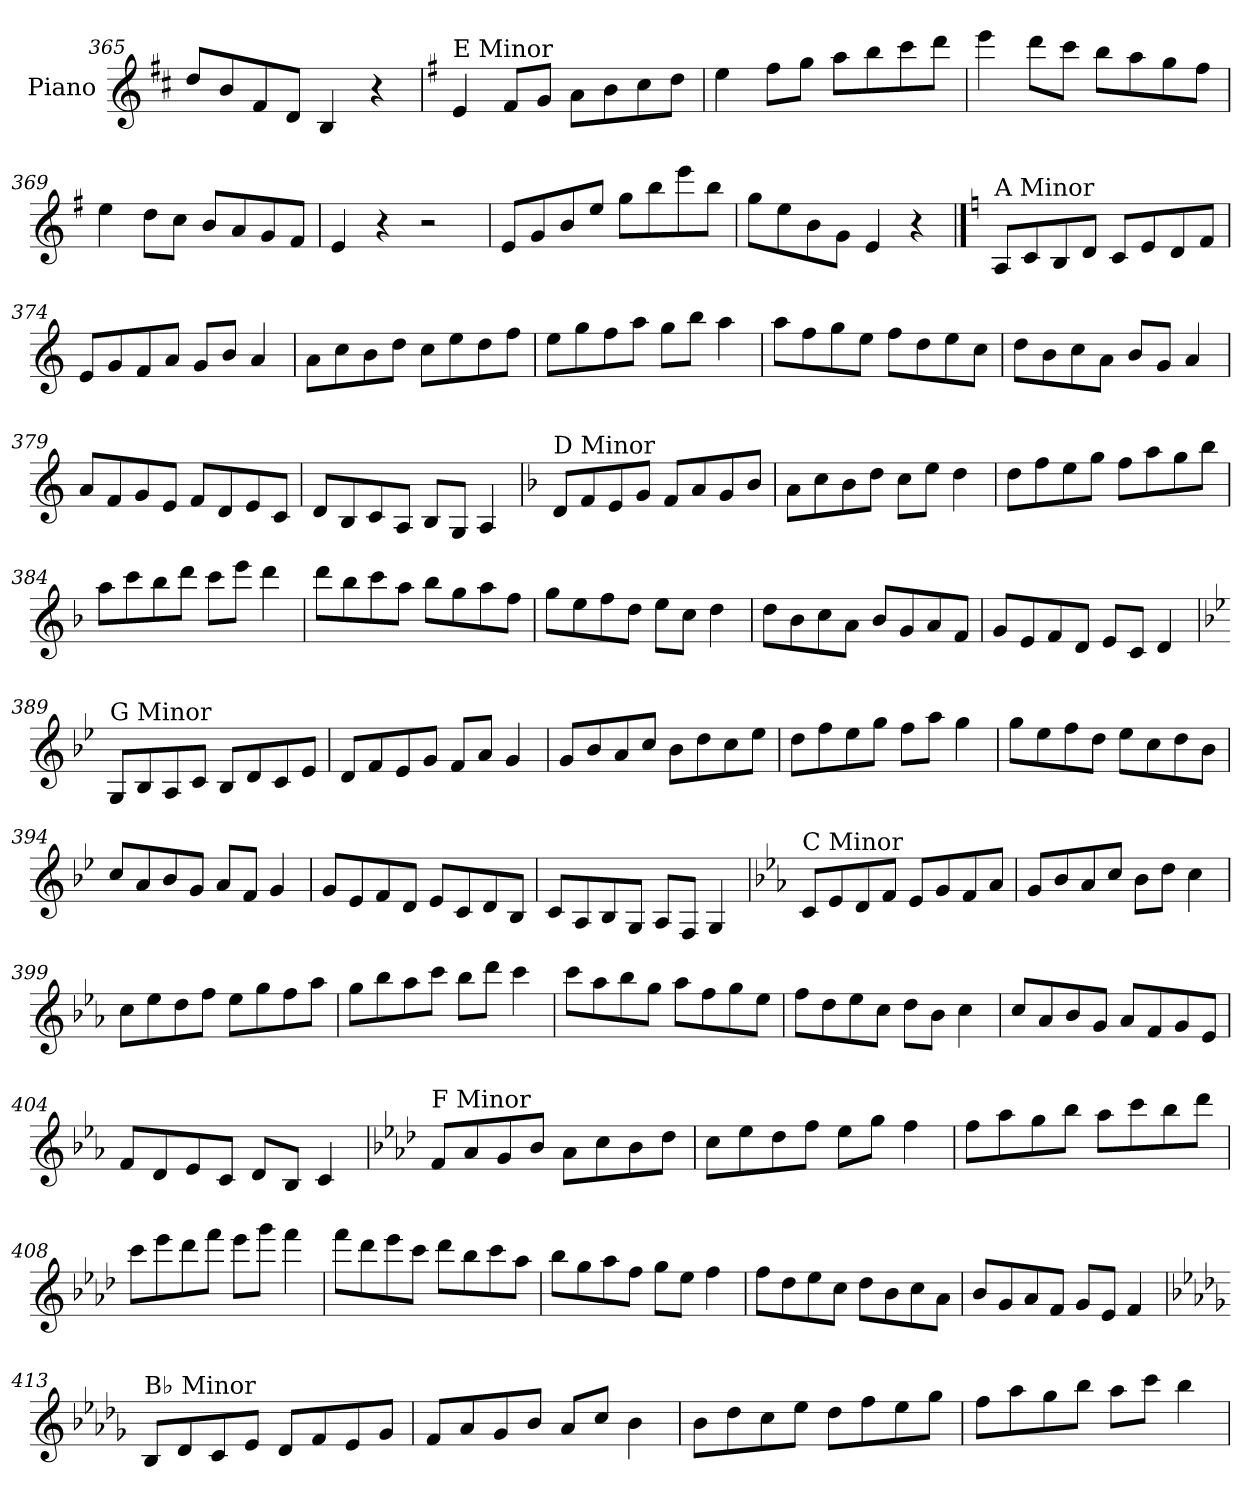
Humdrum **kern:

**kern
*part1
*staff1
*I"Piano
*I'Pno.
*clefG2
*k[f#c#]
=365
8dd/L
8b/
8f#/
8d/J
4B/
4r
!!LO:LB:g=z
=366
*k[f#]
!LO:TX:a:t=E Minor
4e/
8f#/L
8g/J
8a\L
8b\
8cc\
8dd\J
=367
4ee\
8ff#\L
8gg\J
8aa\L
8bb\
8ccc\
8ddd\J
=368
4eee\
8ddd\L
8ccc\J
8bb\L
8aa\
8gg\
8ff#\J
=369
4ee\
8dd\L
8cc\J
8b/L
8a/
8g/
8f#/J
=370
4e/
4r
2r
=371
8e/L
8g/
8b/
8ee/J
8gg\L
8bb\
8eee\
8bb\J
=372
8gg\L
8ee\
8b\
8g\J
4e/
4r
!!LO:PB:g=z
==373
*k[]
!LO:TX:a:t=A Minor
8A/L
8c/
8B/
8d/J
8c/L
8e/
8d/
8f/J
=374
8e/L
8g/
8f/
8a/J
8g/L
8b/J
4a/
=375
8a\L
8cc\
8b\
8dd\J
8cc\L
8ee\
8dd\
8ff\J
=376
8ee\L
8gg\
8ff\
8aa\J
8gg\L
8bb\J
4aa\
!!LO:LB:g=z
=377
8aa\L
8ff\
8gg\
8ee\J
8ff\L
8dd\
8ee\
8cc\J
=378
8dd\L
8b\
8cc\
8a\J
8b/L
8g/J
4a/
=379
8a/L
8f/
8g/
8e/J
8f/L
8d/
8e/
8c/J
=380
8d/L
8B/
8c/
8A/J
8B/L
8G/J
4A/
!!LO:LB:g=z
=381
*k[b-]
!LO:TX:a:t=D Minor
8d/L
8f/
8e/
8g/J
8f/L
8a/
8g/
8b-/J
=382
8a\L
8cc\
8b-\
8dd\J
8cc\L
8ee\J
4dd\
=383
8dd\L
8ff\
8ee\
8gg\J
8ff\L
8aa\
8gg\
8bb-\J
=384
8aa\L
8ccc\
8bb-\
8ddd\J
8ccc\L
8eee\J
4ddd\
!!LO:LB:g=z
=385
8ddd\L
8bb-\
8ccc\
8aa\J
8bb-\L
8gg\
8aa\
8ff\J
=386
8gg\L
8ee\
8ff\
8dd\J
8ee\L
8cc\J
4dd\
=387
8dd\L
8b-\
8cc\
8a\J
8b-/L
8g/
8a/
8f/J
=388
8g/L
8e/
8f/
8d/J
8e/L
8c/J
4d/
!!LO:LB:g=z
=389
*k[b-e-]
!LO:TX:a:t=G Minor
8G/L
8B-/
8A/
8c/J
8B-/L
8d/
8c/
8e-/J
=390
8d/L
8f/
8e-/
8g/J
8f/L
8a/J
4g/
=391
8g/L
8b-/
8a/
8cc/J
8b-\L
8dd\
8cc\
8ee-\J
=392
8dd\L
8ff\
8ee-\
8gg\J
8ff\L
8aa\J
4gg\
!!LO:LB:g=z
=393
8gg\L
8ee-\
8ff\
8dd\J
8ee-\L
8cc\
8dd\
8b-\J
=394
8cc/L
8a/
8b-/
8g/J
8a/L
8f/J
4g/
=395
8g/L
8e-/
8f/
8d/J
8e-/L
8c/
8d/
8B-/J
=396
8c/L
8A/
8B-/
8G/J
8A/L
8F/J
4G/
!!LO:LB:g=z
=397
*k[b-e-a-]
!LO:TX:a:t=C Minor
8c/L
8e-/
8d/
8f/J
8e-/L
8g/
8f/
8a-/J
=398
8g/L
8b-/
8a-/
8cc/J
8b-\L
8dd\J
4cc\
=399
8cc\L
8ee-\
8dd\
8ff\J
8ee-\L
8gg\
8ff\
8aa-\J
=400
8gg\L
8bb-\
8aa-\
8ccc\J
8bb-\L
8ddd\J
4ccc\
!!LO:LB:g=z
=401
8ccc\L
8aa-\
8bb-\
8gg\J
8aa-\L
8ff\
8gg\
8ee-\J
=402
8ff\L
8dd\
8ee-\
8cc\J
8dd\L
8b-\J
4cc\
=403
8cc/L
8a-/
8b-/
8g/J
8a-/L
8f/
8g/
8e-/J
=404
8f/L
8d/
8e-/
8c/J
8d/L
8B-/J
4c/
!!LO:PB:g=z
=405
*k[b-e-a-d-]
!LO:TX:a:t=F Minor
8f/L
8a-/
8g/
8b-/J
8a-\L
8cc\
8b-\
8dd-\J
=406
8cc\L
8ee-\
8dd-\
8ff\J
8ee-\L
8gg\J
4ff\
=407
8ff\L
8aa-\
8gg\
8bb-\J
8aa-\L
8ccc\
8bb-\
8ddd-\J
=408
8ccc\L
8eee-\
8ddd-\
8fff\J
8eee-\L
8ggg\J
4fff\
!!LO:LB:g=z
=409
8fff\L
8ddd-\
8eee-\
8ccc\J
8ddd-\L
8bb-\
8ccc\
8aa-\J
=410
8bb-\L
8gg\
8aa-\
8ff\J
8gg\L
8ee-\J
4ff\
=411
8ff\L
8dd-\
8ee-\
8cc\J
8dd-\L
8b-\
8cc\
8a-\J
=412
8b-/L
8g/
8a-/
8f/J
8g/L
8e-/J
4f/
!!LO:LB:g=z
=413
*k[b-e-a-d-g-]
!LO:TX:a:t=B♭ Minor
8B-/L
8d-/
8c/
8e-/J
8d-/L
8f/
8e-/
8g-/J
=414
8f/L
8a-/
8g-/
8b-/J
8a-/L
8cc/J
4b-\
=415
8b-\L
8dd-\
8cc\
8ee-\J
8dd-\L
8ff\
8ee-\
8gg-\J
=416
8ff\L
8aa-\
8gg-\
8bb-\J
8aa-\L
8ccc\J
4bb-\
=
*-
